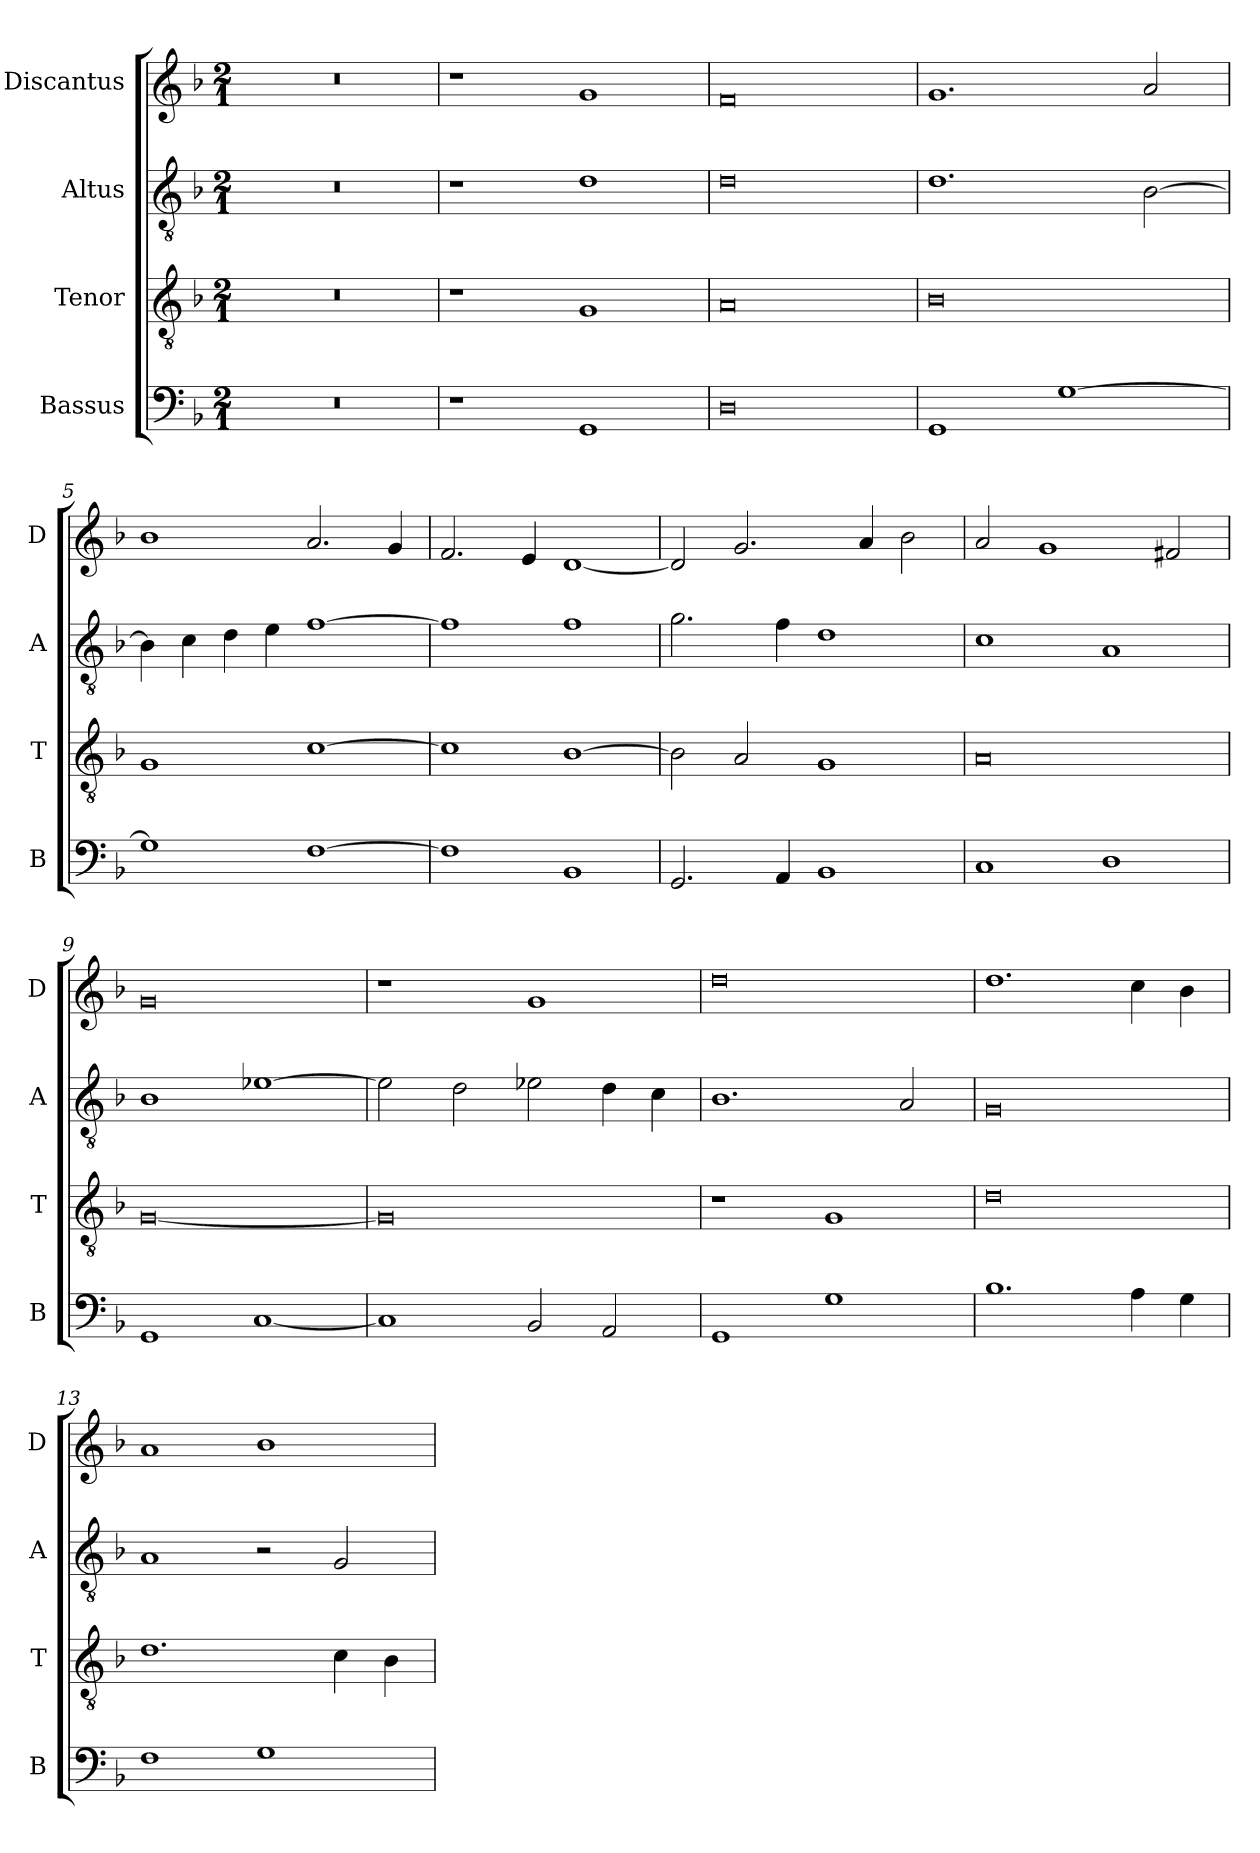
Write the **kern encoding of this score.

**kern	**kern	**kern	**kern
*part4	*part3	*part2	*part1
*staff4	*staff3	*staff2	*staff1
*I"Bassus	*I"Tenor	*I"Altus	*I"Discantus
*I'B	*I'T	*I'A	*I'D
*clefF4	*clefGv2	*clefGv2	*clefG2
*k[b-]	*k[b-]	*k[b-]	*k[b-]
*M2/1	*M2/1	*M2/1	*M2/1
=1	=1	=1	=1
0r	0r	0r	0r
=2	=2	=2	=2
1r	1r	1r	1r
1GG	1G	1d	1g
=3	=3	=3	=3
0D	0A	0d	0f
=4	=4	=4	=4
1GG	0B-	1.d	1.g
[1G	.	.	.
.	.	[2B-\	2a/
=5	=5	=5	=5
1G]	1G	4B-\]	1b-
.	.	4c\	.
.	.	4d\	.
.	.	4e\	.
[1F	[1c	[1f	2.a/
.	.	.	4g/
=6	=6	=6	=6
1F]	1c]	1f]	2.f/
.	.	.	4e/
1BB-	[1B-	1f	[1d
=7	=7	=7	=7
2.GG/	2B-\]	2.g\	2d/]
.	2A/	.	2.g/
4AA/	.	4f\	.
1BB-	1G	1d	.
.	.	.	4a/
.	.	.	2b-\
=8	=8	=8	=8
1C	0A	1c	2a/
.	.	.	1g
1D	.	1A	.
.	.	.	2f#X/
=9	=9	=9	=9
1GG	[0G	1B-	0g
[1C	.	[1e-X	.
=10	=10	=10	=10
1C]	0G]	2e-\]	1r
.	.	2d\	.
2BB-/	.	2e-X\	1g
2AA/	.	4d\	.
.	.	4c\	.
=11	=11	=11	=11
1GG	1r	1.B-	0dd
1G	1G	.	.
.	.	2A/	.
=12	=12	=12	=12
1.B-	0d	0G	1.dd
4A\	.	.	4cc\
4G\	.	.	4b-\
=13	=13	=13	=13
1F	1.d	1A	1a
1G	.	2r	1b-
.	4c\	2G/	.
.	4B-\	.	.
=	=	=	=
*-	*-	*-	*-
